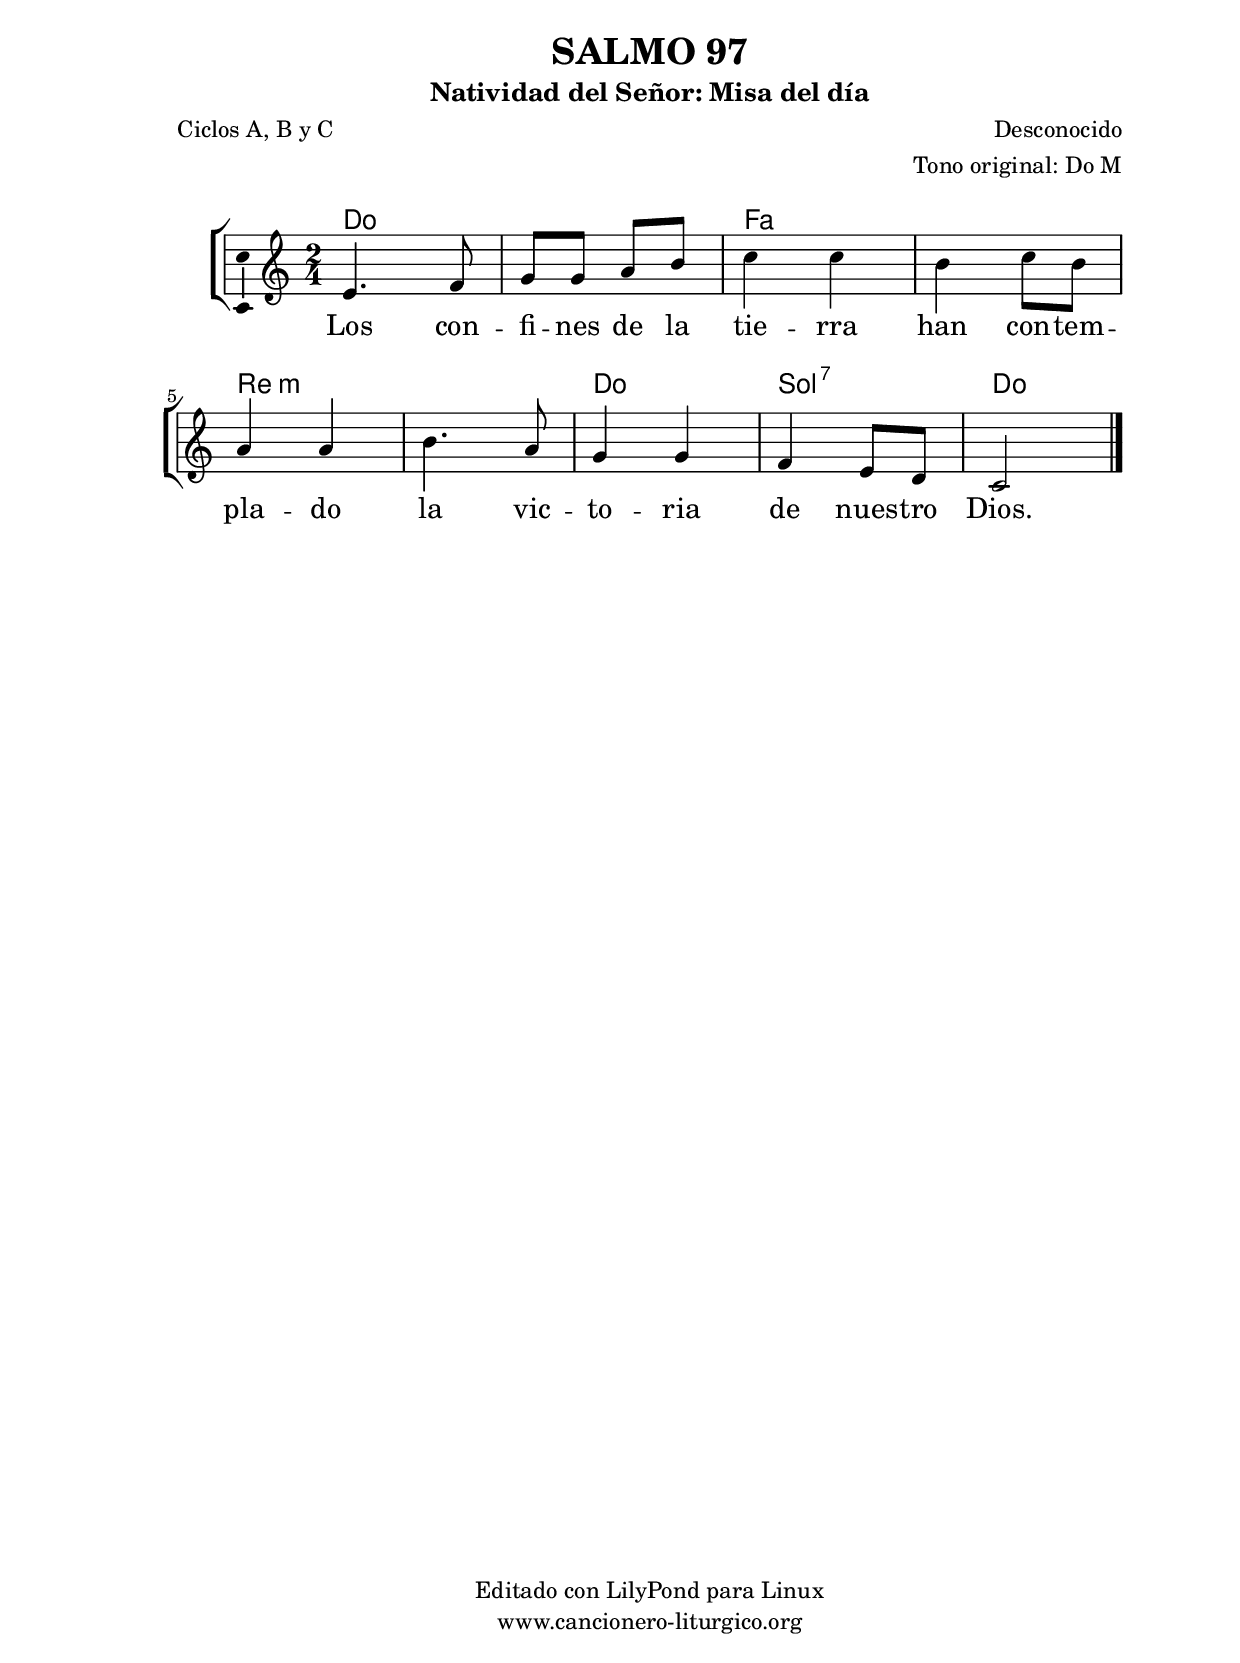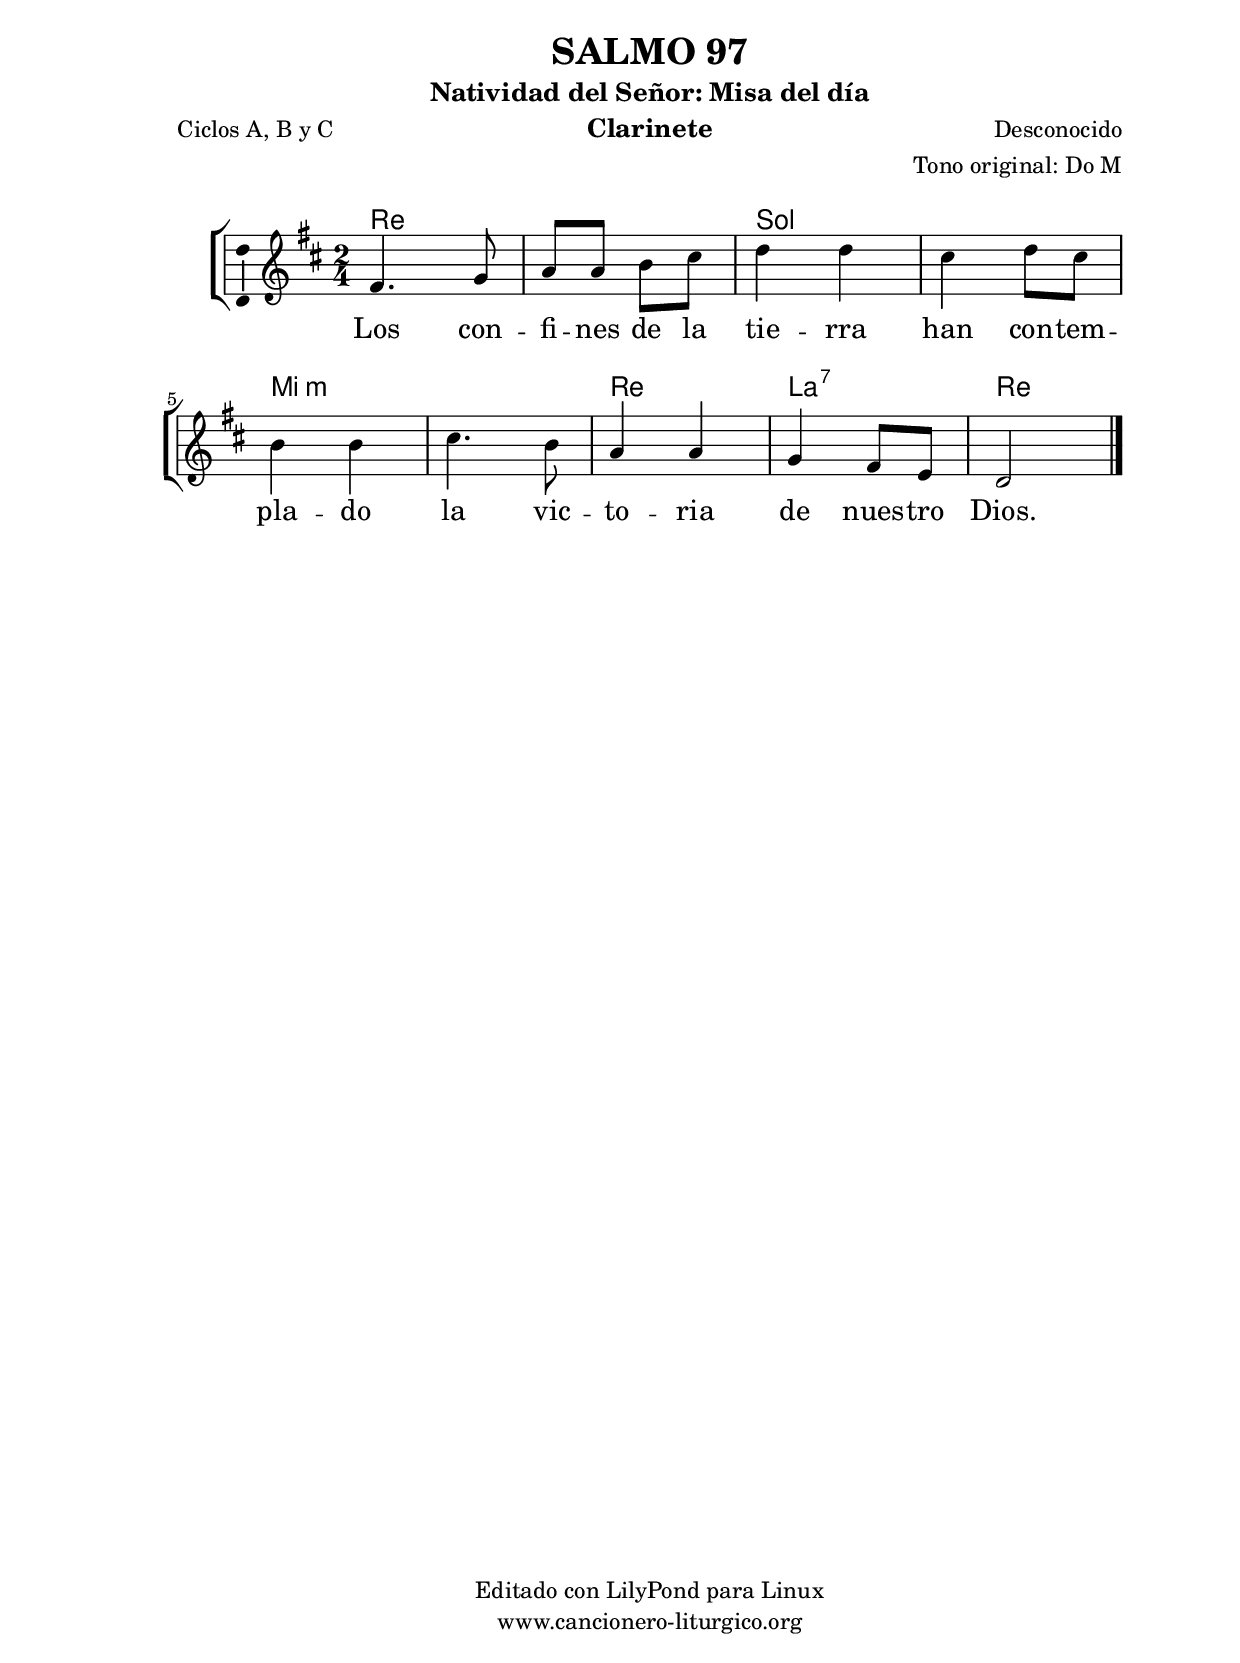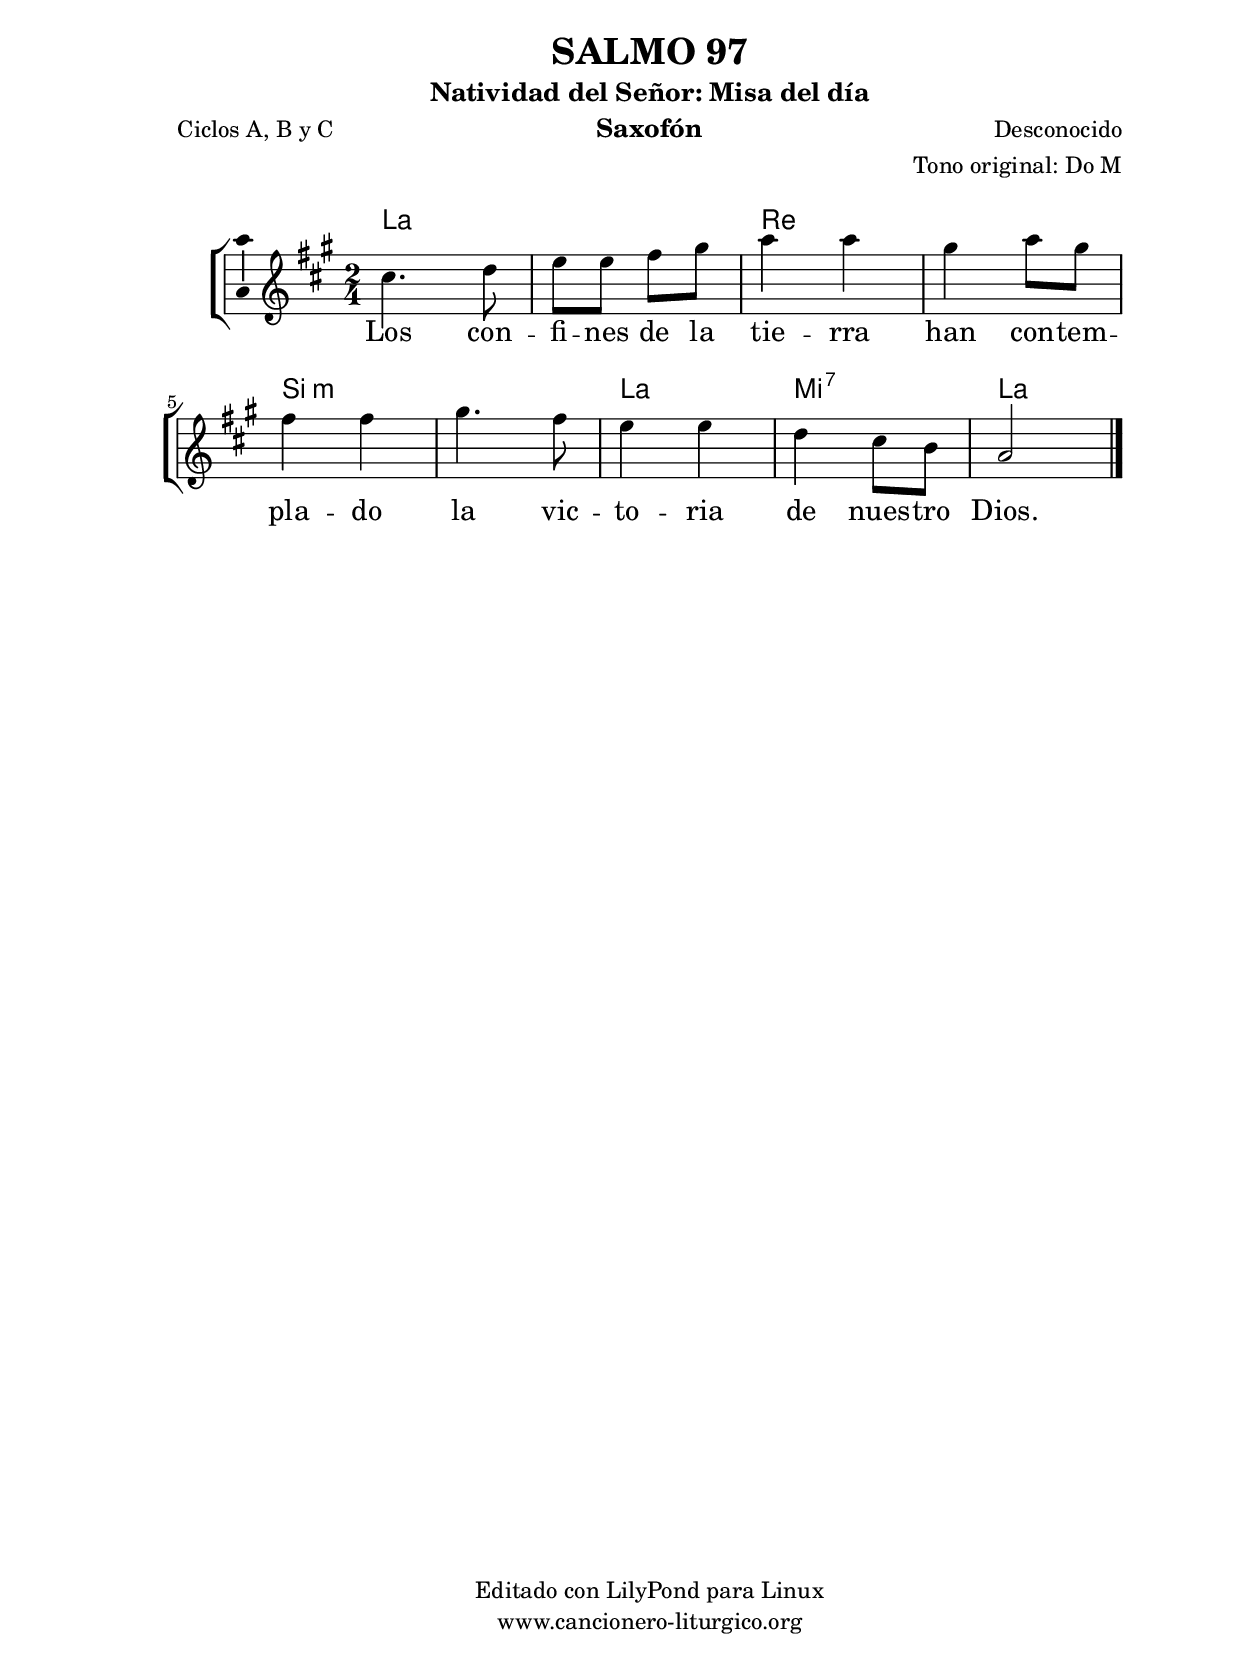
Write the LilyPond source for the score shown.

%
%para convertir .midi en .wav:
%timidity filename.midi -Ow -o finename.wav
%
%
%Para convertir de .wav a .mp3:
%lame -h -m j filename.wav
%
%
%para escuchar el midi:
%timidity nombrefichero.midi
%


%versión de lilypond para la que se ha escrito esta partitura:
\version "2.16.0"

	%Tamaño papel
	#(set-default-paper-size "a4")
	%Tamaño partitura
	#(set-global-staff-size 20)
	%No responde al pulsar sobre una nota
	#(ly:set-option 'point-and-click #f)

%parámetros del encabezamiento:
\header {
	title = "SALMO 97"
	subtitle = "Natividad del Señor: Misa del día"
	composer = "Desconocido"
	poet = "Ciclos A, B y C"
	meter = ""
	arranger = "Tono original: Do M"
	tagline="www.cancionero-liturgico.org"
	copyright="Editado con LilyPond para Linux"
	}

%parámetros asociados al papel:
\paper  {
	oddHeaderMarkup = \markup {\fill-line { \on-the-fly #not-first-page \fromproperty #'header:title \on-the-fly #not-first-page \fromproperty #'header:composer }}
	evenHeaderMarkup = \markup {\fill-line { \fromproperty #'header:composer \fromproperty #'header:title }}
	#(set-paper-size "a4")
	print-page-number = ##f
	first-page-number = 1
	print-first-page-number = ##f
%	head-separation = 3.0 \cm
	top-margin = 2.0 \cm
	bottom-margin = 0.5\cm
%%%	bottom-margin = -1.0\cm
	left-margin = 3.0 \cm
	line-width = 16.0 \cm 
	indent = 8\mm
	interscoreline = 2.\mm
	between-system-space = 15\mm
%	para que las partituras no llenen la hoja:
	ragged-bottom = ##t
%	idem para la última hoja:
	ragged-last-bottom = ##f
%	para que las partituras llenen el ancho del papel:
	ragged-last = ##f
	after-title-space = 2.5 \cm
%page-count=1
%system-count=8

	%Flexible Vertical Spacing
%	markup-markup-spacing =
%	#'((basic-distance . 15) (minimum-distance . 15) (padding . 3))
	markup-system-spacing =
	#'((basic-distance . 15) (minimum-distance . 15) (padding . 3))
	system-system-spacing =
	#'((basic-distance . 15) (minimum-distance . 15) (padding . 3))
	score-system-spacing =
	#'((basic-distance . 15) (minimum-distance . 15) (padding . 5))
%	top-system-spacing = % header
%	#'((basic-distance . 8) (minimum-distance . 0) (padding . 3))
%	top-markup-spacing =
%	#'((basic-distance . 20) (minimum-distance . 20) (padding . 3))
	last-bottom-spacing = % footer
	#'((basic-distance . 5) (minimum-distance . 5) (padding . 3))
%	score-markup-spacing =
%	#'((basic-distance . 16) (minimum-distance . 13) (padding . 3))

	}


%parámetros que afectan a toda la partitura:
global =  {
	%clave de sol (G):
	\clef G
	%armadura:
%	\transpose f e
	\key c \major
	\tempo 4=100
	\set Score.tempoHideNote = ##t
	}


acordes = {
	\italianChords
	\chordmode {
%	\transpose f e
{

c2 s f s d:m s c g:7 c

	}
	}
}

melodia = 
%	\transpose f e
{
	\relative c'{

\time 2/4
e4. f8
g8 g a b
c4 c
b4 c8 b
a4 a
b4. a8
g4 g
f4 e8 d
c2

	\bar "|."
	}
	}


texto = \lyricmode {
Los con -- fi -- nes de la tie -- rra han con -- tem -- pla -- do
la vic -- to -- ria de nues -- tro Dios.
	}


acordesStaff = \context ChordNames = acordesStaff <<
	\set chordChanges = ##t
	\acordes
	>>


vozStaff = \context Voice = vozStaff
\with {\consists "Ambitus_engraver"}
<<
%	\set Staff.instrumentName = ""
%	\set Staff.shortInstrumentName = ""
%	\set Staff.midiInstrument = #"clarinet"
%	\set Staff.midiInstrument = #"cello"
%	\set Staff.midiInstrument = #"flute"
	\set Staff.midiInstrument = #"electric guitar (jazz)"
%	\set Staff.midiInstrument = #"english horn"
%	\set Staff.midiInstrument = #"violin"
%	\set Staff.midiInstrument = #"glockenspiel"
	\set Staff.midiMinimumVolume = #0.7
	\set Staff.midiMaximumVolume = #0.9
	\global
	\melodia
	>>


textoStaff = \context Lyrics = textoStaff <<
	\lyricsto vozStaff \texto
	>>

\book {
	\score {
		\context ChoirStaff {
			\override StaffGroup.SystemStartBracket #'collapse-height = #1
			\override Score.SystemStartBar #'collapse-height = #1
			<<
			\acordesStaff
			\vozStaff
			\textoStaff
			>>
			}
		\layout {
	    		\context {
				\Lyrics
				\override LyricText #'font-size = #2
				}
	   		 \context {
				\Score
				%fontSize = #3
				\override StaffSymbol #'staff-space = #(magstep +3)
				%\override Beam #'thickness = #0.55
				%\override SpacingSpanner #'spacing-increment = #1.0
				%\override Slur #'height-limit = #1.5
				}
			}
		}
	\score {
		\unfoldRepeats
		\context ChoirStaff {
			<<
			\acordesStaff
			\vozStaff
			>>
			}
		\midi {
	  		\context {
	  			\Score
				tempoWholesPerMinute = #(ly:make-moment 70 4)
				}
			}
		}
	}

%Partitura para clarinete
#(define output-suffix "C")
\book {
	\header{
		instrument = "Clarinete"
		}
	\score {
		\context ChoirStaff {
			\override StaffGroup.SystemStartBracket #'collapse-height = #1
			\override Score.SystemStartBar #'collapse-height = #1
\transpose c d
			<<
			\acordesStaff
			\vozStaff
			\textoStaff
			>>
			}
		\layout {
	    		\context {
				\Lyrics
				\override LyricText #'font-size = #2
				}
	   		 \context {
				\Score
				%fontSize = #3
				\override StaffSymbol #'staff-space = #(magstep +3)
				%\override Beam #'thickness = #0.55
				%\override SpacingSpanner #'spacing-increment = #1.0
				%\override Slur #'height-limit = #1.5
				}
			}
		}
	}

%Partitura para saxofón
#(define output-suffix "S")
\book {
	\header{
		instrument = "Saxofón"
		}
	\score {
		\context ChoirStaff {
			\override StaffGroup.SystemStartBracket #'collapse-height = #1
			\override Score.SystemStartBar #'collapse-height = #1
\transpose c a
			<<
			\acordesStaff
			\vozStaff
			\textoStaff
			>>
			}
		\layout {
	    		\context {
				\Lyrics
				\override LyricText #'font-size = #2
				}
	   		 \context {
				\Score
				%fontSize = #3
				\override StaffSymbol #'staff-space = #(magstep +3)
				%\override Beam #'thickness = #0.55
				%\override SpacingSpanner #'spacing-increment = #1.0
				%\override Slur #'height-limit = #1.5
				}
			}
		}
	}

